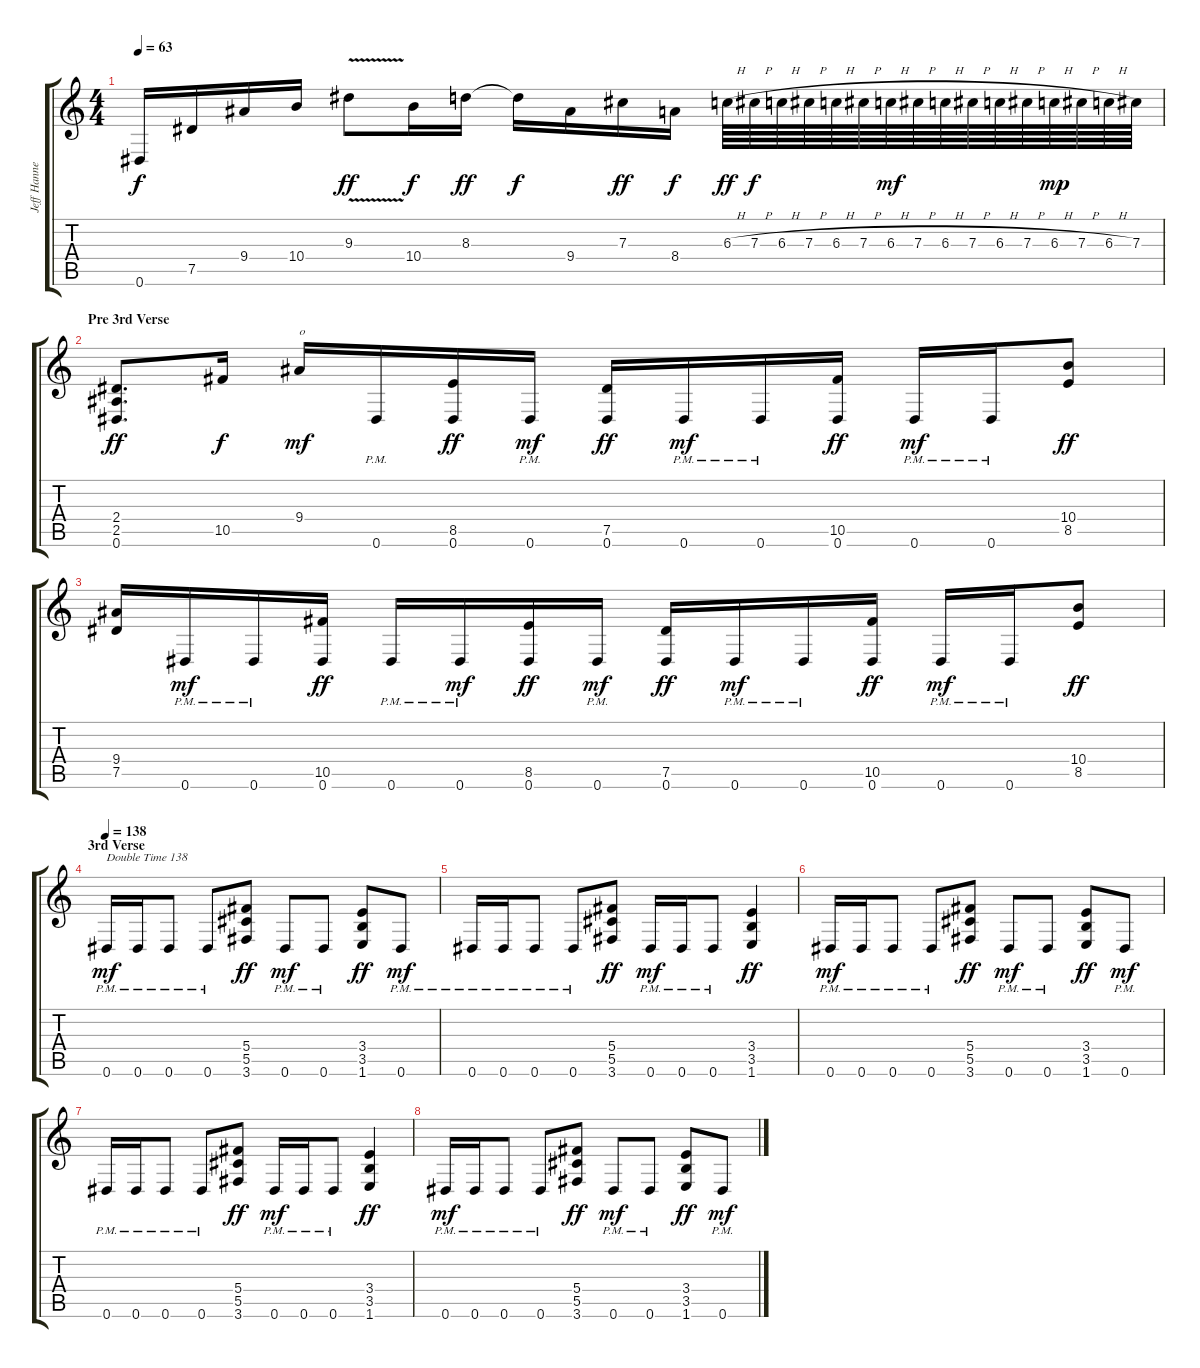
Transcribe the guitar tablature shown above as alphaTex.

\track ("Jeff Hanneman" "Jeff Hanne") {instrument distortionguitar}
\staff {score tabs}
\tuning (Eb4 Bb3 Gb3 Db3 Ab2 Eb2) {hide}
\ts (4 4)
\tempo 63
\clef g2
\ks c
0.6.16{dy f} 7.5.16 9.4.16 10.4.16 9.3{v}.8{dy ff} 10.4.16{dy f} 8.3.16{dy ff} 8.3{t}.16{dy f} 9.4.16 7.3.16{dy ff} 8.4.16{dy f} 6.3{h}.64{dy ff} 7.3{h}.64{dy f} 6.3{h}.64 7.3{h}.64 6.3{h}.64 7.3{h}.64 6.3{h}.64{dy mf} 7.3{h}.64 6.3{h}.64 7.3{h}.64 6.3{h}.64 7.3{h}.64 6.3{h}.64{dy mp} 7.3{h}.64 6.3{h}.64 7.3.64 |
\section ("" "Pre 3rd Verse")
(2.4 2.5 0.6).8{d dy ff} 10.5.16{dy f} 9.4.16{txt "o" dy mf} 0.6{pm}.16 (8.5 0.6).16{dy ff} 0.6{pm}.16{dy mf} (7.5 0.6).16{dy ff} 0.6{pm}.16{dy mf} 0.6{pm}.16 (10.5 0.6).16{dy ff} 0.6{pm}.16{dy mf} 0.6{pm}.16 (10.4 8.5).8{dy ff} |
(9.4 7.5).16 0.6{pm}.16{dy mf} 0.6{pm}.16 (10.5 0.6).16{dy ff} 0.6{pm}.16 0.6{pm}.16{dy mf} (8.5 0.6).16{dy ff} 0.6{pm}.16{dy mf} (7.5 0.6).16{dy ff} 0.6{pm}.16{dy mf} 0.6{pm}.16 (10.5 0.6).16{dy ff} 0.6{pm}.16{dy mf} 0.6{pm}.16 (10.4 8.5).8{dy ff} |
\section ("" "3rd Verse")
\tempo 138
0.6{pm}.16{txt "Double Time 138" dy mf} 0.6{pm}.16 0.6{pm}.8 0.6{pm}.8 (5.4 5.5 3.6).8{dy ff} 0.6{pm}.8{dy mf} 0.6{pm}.8 (3.4 3.5 1.6).8{dy ff} 0.6{pm}.8{dy mf} |
0.6{pm}.16 0.6{pm}.16 0.6{pm}.8 0.6{pm}.8 (5.4 5.5 3.6).8{dy ff} 0.6{pm}.16{dy mf} 0.6{pm}.16 0.6{pm}.8 (3.4 3.5 1.6).4{dy ff} |
0.6{pm}.16{dy mf} 0.6{pm}.16 0.6{pm}.8 0.6{pm}.8 (5.4 5.5 3.6).8{dy ff} 0.6{pm}.8{dy mf} 0.6{pm}.8 (3.4 3.5 1.6).8{dy ff} 0.6{pm}.8{dy mf} |
0.6{pm}.16 0.6{pm}.16 0.6{pm}.8 0.6{pm}.8 (5.4 5.5 3.6).8{dy ff} 0.6{pm}.16{dy mf} 0.6{pm}.16 0.6{pm}.8 (3.4 3.5 1.6).4{dy ff} |
0.6{pm}.16{dy mf} 0.6{pm}.16 0.6{pm}.8 0.6{pm}.8 (5.4 5.5 3.6).8{dy ff} 0.6{pm}.8{dy mf} 0.6{pm}.8 (3.4 3.5 1.6).8{dy ff} 0.6{pm}.8{dy mf}
